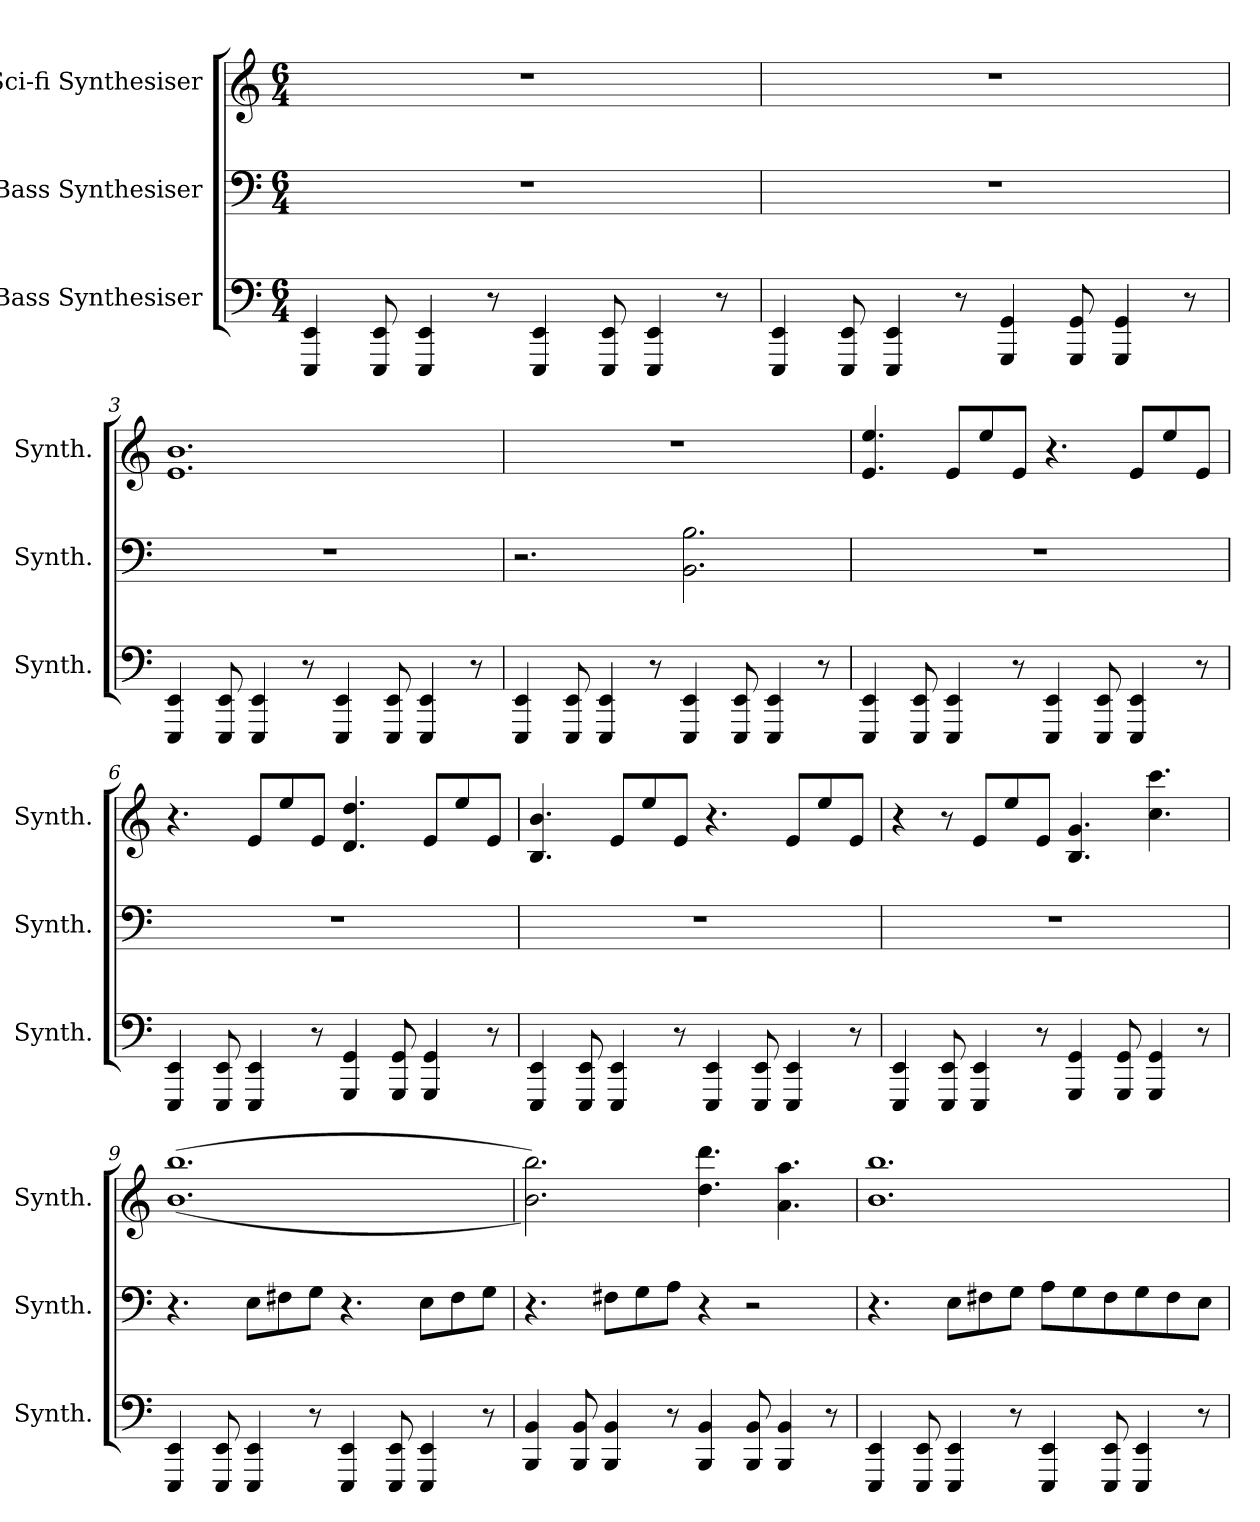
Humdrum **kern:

**kern	**kern	**kern
*part3	*part2	*part1
*staff3	*staff2	*staff1
*I"Bass Synthesiser	*I"Bass Synthesiser	*I"Sci-fi Synthesiser
*I'Synth.	*I'Synth.	*I'Synth.
*clefF4	*clefF4	*clefG2
*k[]	*k[]	*k[]
*M6/4	*M6/4	*M6/4
*MM210	*MM210	*MM210
=1	=1	=1
4EEE/ 4EE/	1.r	1.r
8EEE/ 8EE/	.	.
4EEE/ 4EE/	.	.
8r	.	.
4EEE/ 4EE/	.	.
8EEE/ 8EE/	.	.
4EEE/ 4EE/	.	.
8r	.	.
=2	=2	=2
4EEE/ 4EE/	1.r	1.r
8EEE/ 8EE/	.	.
4EEE/ 4EE/	.	.
8r	.	.
4GGG/ 4GG/	.	.
8GGG/ 8GG/	.	.
4GGG/ 4GG/	.	.
8r	.	.
=3	=3	=3
4EEE/ 4EE/	1.r	1.e 1.b
8EEE/ 8EE/	.	.
4EEE/ 4EE/	.	.
8r	.	.
4EEE/ 4EE/	.	.
8EEE/ 8EE/	.	.
4EEE/ 4EE/	.	.
8r	.	.
!!LO:LB:g=z
=4	=4	=4
4EEE/ 4EE/	2.r	1.r
8EEE/ 8EE/	.	.
4EEE/ 4EE/	.	.
8r	.	.
4EEE/ 4EE/	2.BB\ 2.B\	.
8EEE/ 8EE/	.	.
4EEE/ 4EE/	.	.
8r	.	.
=5	=5	=5
4EEE/ 4EE/	1.r	4.e/ 4.ee/
8EEE/ 8EE/	.	.
4EEE/ 4EE/	.	8e/L
.	.	8ee/
8r	.	8e/J
4EEE/ 4EE/	.	4.r
8EEE/ 8EE/	.	.
4EEE/ 4EE/	.	8e/L
.	.	8ee/
8r	.	8e/J
=6	=6	=6
4EEE/ 4EE/	1.r	4.r
8EEE/ 8EE/	.	.
4EEE/ 4EE/	.	8e/L
.	.	8ee/
8r	.	8e/J
4GGG/ 4GG/	.	4.d/ 4.dd/
8GGG/ 8GG/	.	.
4GGG/ 4GG/	.	8e/L
.	.	8ee/
8r	.	8e/J
!!LO:LB:g=z
=7	=7	=7
4EEE/ 4EE/	1.r	4.B/ 4.b/
8EEE/ 8EE/	.	.
4EEE/ 4EE/	.	8e/L
.	.	8ee/
8r	.	8e/J
4EEE/ 4EE/	.	4.r
8EEE/ 8EE/	.	.
4EEE/ 4EE/	.	8e/L
.	.	8ee/
8r	.	8e/J
=8	=8	=8
4EEE/ 4EE/	1.r	4r
8EEE/ 8EE/	.	8r
4EEE/ 4EE/	.	8e/L
.	.	8ee/
8r	.	8e/J
4GGG/ 4GG/	.	4.B/ 4.g/
8GGG/ 8GG/	.	.
4GGG/ 4GG/	.	4.cc\ 4.ccc\
8r	.	.
=9	=9	=9
4EEE/ 4EE/	4.r	((1.b 1.bb
8EEE/ 8EE/	.	.
4EEE/ 4EE/	8E\L	.
.	8F#X\	.
8r	8G\J	.
4EEE/ 4EE/	4.r	.
8EEE/ 8EE/	.	.
4EEE/ 4EE/	8E\L	.
.	8F#\	.
8r	8G\J	.
!!LO:LB:g=z
=10	=10	=10
4BBB/ 4BB/	4.r	2.b\ 2.bb\))
8BBB/ 8BB/	.	.
4BBB/ 4BB/	8F#X\L	.
.	8G\	.
8r	8A\J	.
4BBB/ 4BB/	4r	4.dd\ 4.ddd\
8BBB/ 8BB/	2r	.
4BBB/ 4BB/	.	4.a\ 4.aa\
8r	.	.
=11	=11	=11
4EEE/ 4EE/	4.r	1.b 1.bb
8EEE/ 8EE/	.	.
4EEE/ 4EE/	8E\L	.
.	8F#X\	.
8r	8G\J	.
4EEE/ 4EE/	8A\L	.
.	8G\	.
8EEE/ 8EE/	8F#\	.
4EEE/ 4EE/	8G\	.
.	8F#\	.
8r	8E\J	.
=	=	=
*-	*-	*-
